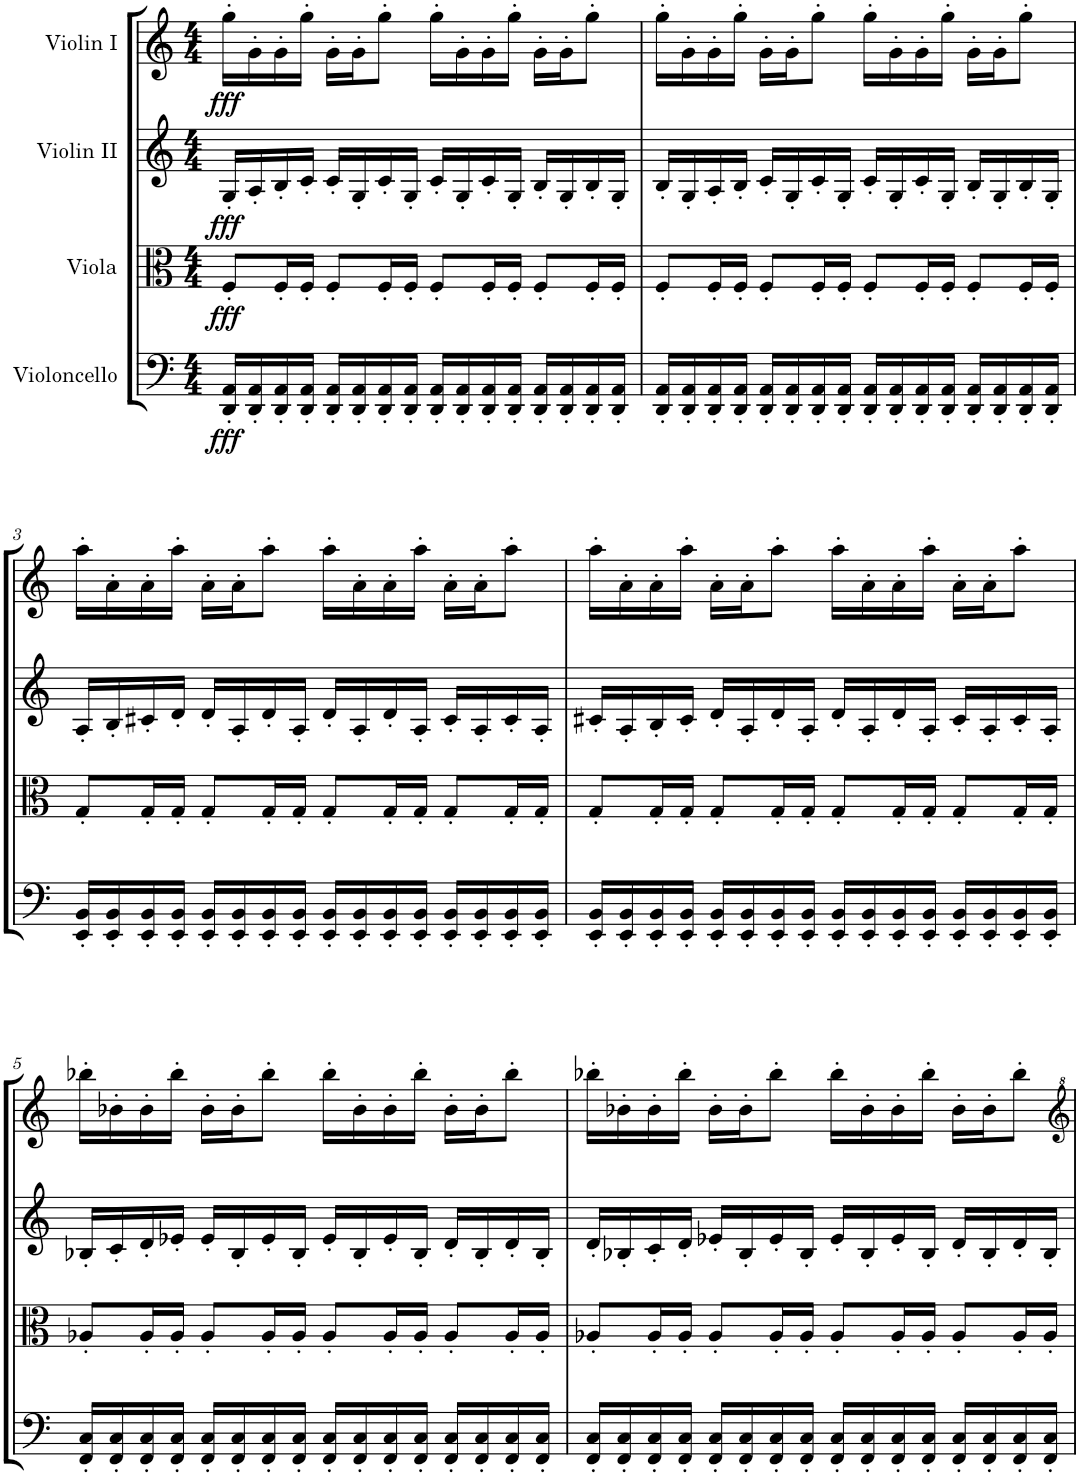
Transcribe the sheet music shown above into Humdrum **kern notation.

**kern	**dynam	**kern	**dynam	**kern	**dynam	**kern	**dynam
*part4	*part4	*part3	*part3	*part2	*part2	*part1	*part1
*staff4	*staff4	*staff3	*staff3	*staff2	*staff2	*staff1	*staff1
*I"Violoncello	*	*I"Viola	*	*I"Violin II	*	*I"Violin I	*
*I'Vc	*	*I'Vla	*	*I'Vln	*	*I'Vln	*
*clefF4	*	*clefC3	*	*clefG2	*	*clefG2	*
*k[]	*	*k[]	*	*k[]	*	*k[]	*
*M4/4	*	*M4/4	*	*M4/4	*	*M4/4	*
=1	=1	=1	=1	=1	=1	=1	=1
!	!LO:DY:b	!	!LO:DY:b	!	!LO:DY:b	!	!LO:DY:b
16DD/' 16AA/'LL	fff	8F'/L	fff	16G'/LL	fff	16gg'\LL	fff
16DD/' 16AA/'	.	.	.	16A'/	.	16g'\	.
16DD/' 16AA/'	.	16F'/L	.	16B'/	.	16g'\	.
16DD/' 16AA/'JJ	.	16F'/JJ	.	16c'/JJ	.	16gg'\JJ	.
16DD/' 16AA/'LL	.	8F'/L	.	16c'/LL	.	16g'\LL	.
16DD/' 16AA/'	.	.	.	16G'/	.	16g'\J	.
16DD/' 16AA/'	.	16F'/L	.	16c'/	.	8gg'\J	.
16DD/' 16AA/'JJ	.	16F'/JJ	.	16G'/JJ	.	.	.
16DD/' 16AA/'LL	.	8F'/L	.	16c'/LL	.	16gg'\LL	.
16DD/' 16AA/'	.	.	.	16G'/	.	16g'\	.
16DD/' 16AA/'	.	16F'/L	.	16c'/	.	16g'\	.
16DD/' 16AA/'JJ	.	16F'/JJ	.	16G'/JJ	.	16gg'\JJ	.
16DD/' 16AA/'LL	.	8F'/L	.	16B'/LL	.	16g'\LL	.
16DD/' 16AA/'	.	.	.	16G'/	.	16g'\J	.
16DD/' 16AA/'	.	16F'/L	.	16B'/	.	8gg'\J	.
16DD/' 16AA/'JJ	.	16F'/JJ	.	16G'/JJ	.	.	.
=2	=2	=2	=2	=2	=2	=2	=2
16DD/' 16AA/'LL	.	8F'/L	.	16B'/LL	.	16gg'\LL	.
16DD/' 16AA/'	.	.	.	16G'/	.	16g'\	.
16DD/' 16AA/'	.	16F'/L	.	16A'/	.	16g'\	.
16DD/' 16AA/'JJ	.	16F'/JJ	.	16B'/JJ	.	16gg'\JJ	.
16DD/' 16AA/'LL	.	8F'/L	.	16c'/LL	.	16g'\LL	.
16DD/' 16AA/'	.	.	.	16G'/	.	16g'\J	.
16DD/' 16AA/'	.	16F'/L	.	16c'/	.	8gg'\J	.
16DD/' 16AA/'JJ	.	16F'/JJ	.	16G'/JJ	.	.	.
16DD/' 16AA/'LL	.	8F'/L	.	16c'/LL	.	16gg'\LL	.
16DD/' 16AA/'	.	.	.	16G'/	.	16g'\	.
16DD/' 16AA/'	.	16F'/L	.	16c'/	.	16g'\	.
16DD/' 16AA/'JJ	.	16F'/JJ	.	16G'/JJ	.	16gg'\JJ	.
16DD/' 16AA/'LL	.	8F'/L	.	16B'/LL	.	16g'\LL	.
16DD/' 16AA/'	.	.	.	16G'/	.	16g'\J	.
16DD/' 16AA/'	.	16F'/L	.	16B'/	.	8gg'\J	.
16DD/' 16AA/'JJ	.	16F'/JJ	.	16G'/JJ	.	.	.
!!LO:LB:g=z
=3	=3	=3	=3	=3	=3	=3	=3
16EE/' 16BB/'LL	.	8G'/L	.	16A'/LL	.	16aa'\LL	.
16EE/' 16BB/'	.	.	.	16B'/	.	16a'\	.
16EE/' 16BB/'	.	16G'/L	.	16c#X'/	.	16a'\	.
16EE/' 16BB/'JJ	.	16G'/JJ	.	16d'/JJ	.	16aa'\JJ	.
16EE/' 16BB/'LL	.	8G'/L	.	16d'/LL	.	16a'\LL	.
16EE/' 16BB/'	.	.	.	16A'/	.	16a'\J	.
16EE/' 16BB/'	.	16G'/L	.	16d'/	.	8aa'\J	.
16EE/' 16BB/'JJ	.	16G'/JJ	.	16A'/JJ	.	.	.
16EE/' 16BB/'LL	.	8G'/L	.	16d'/LL	.	16aa'\LL	.
16EE/' 16BB/'	.	.	.	16A'/	.	16a'\	.
16EE/' 16BB/'	.	16G'/L	.	16d'/	.	16a'\	.
16EE/' 16BB/'JJ	.	16G'/JJ	.	16A'/JJ	.	16aa'\JJ	.
16EE/' 16BB/'LL	.	8G'/L	.	16c#'/LL	.	16a'\LL	.
16EE/' 16BB/'	.	.	.	16A'/	.	16a'\J	.
16EE/' 16BB/'	.	16G'/L	.	16c#'/	.	8aa'\J	.
16EE/' 16BB/'JJ	.	16G'/JJ	.	16A'/JJ	.	.	.
=4	=4	=4	=4	=4	=4	=4	=4
16EE/' 16BB/'LL	.	8G'/L	.	16c#X'/LL	.	16aa'\LL	.
16EE/' 16BB/'	.	.	.	16A'/	.	16a'\	.
16EE/' 16BB/'	.	16G'/L	.	16B'/	.	16a'\	.
16EE/' 16BB/'JJ	.	16G'/JJ	.	16c#'/JJ	.	16aa'\JJ	.
16EE/' 16BB/'LL	.	8G'/L	.	16d'/LL	.	16a'\LL	.
16EE/' 16BB/'	.	.	.	16A'/	.	16a'\J	.
16EE/' 16BB/'	.	16G'/L	.	16d'/	.	8aa'\J	.
16EE/' 16BB/'JJ	.	16G'/JJ	.	16A'/JJ	.	.	.
16EE/' 16BB/'LL	.	8G'/L	.	16d'/LL	.	16aa'\LL	.
16EE/' 16BB/'	.	.	.	16A'/	.	16a'\	.
16EE/' 16BB/'	.	16G'/L	.	16d'/	.	16a'\	.
16EE/' 16BB/'JJ	.	16G'/JJ	.	16A'/JJ	.	16aa'\JJ	.
16EE/' 16BB/'LL	.	8G'/L	.	16c#'/LL	.	16a'\LL	.
16EE/' 16BB/'	.	.	.	16A'/	.	16a'\J	.
16EE/' 16BB/'	.	16G'/L	.	16c#'/	.	8aa'\J	.
16EE/' 16BB/'JJ	.	16G'/JJ	.	16A'/JJ	.	.	.
!!LO:LB:g=z
=5	=5	=5	=5	=5	=5	=5	=5
16FF/' 16C/'LL	.	8A-X'/L	.	16B-X'/LL	.	16bb-X'\LL	.
16FF/' 16C/'	.	.	.	16c'/	.	16b-X'\	.
16FF/' 16C/'	.	16A-'/L	.	16d'/	.	16b-'\	.
16FF/' 16C/'JJ	.	16A-'/JJ	.	16e-X'/JJ	.	16bb-'\JJ	.
16FF/' 16C/'LL	.	8A-'/L	.	16e-'/LL	.	16b-'\LL	.
16FF/' 16C/'	.	.	.	16B-'/	.	16b-'\J	.
16FF/' 16C/'	.	16A-'/L	.	16e-'/	.	8bb-'\J	.
16FF/' 16C/'JJ	.	16A-'/JJ	.	16B-'/JJ	.	.	.
16FF/' 16C/'LL	.	8A-'/L	.	16e-'/LL	.	16bb-'\LL	.
16FF/' 16C/'	.	.	.	16B-'/	.	16b-'\	.
16FF/' 16C/'	.	16A-'/L	.	16e-'/	.	16b-'\	.
16FF/' 16C/'JJ	.	16A-'/JJ	.	16B-'/JJ	.	16bb-'\JJ	.
16FF/' 16C/'LL	.	8A-'/L	.	16d'/LL	.	16b-'\LL	.
16FF/' 16C/'	.	.	.	16B-'/	.	16b-'\J	.
16FF/' 16C/'	.	16A-'/L	.	16d'/	.	8bb-'\J	.
16FF/' 16C/'JJ	.	16A-'/JJ	.	16B-'/JJ	.	.	.
=6	=6	=6	=6	=6	=6	=6	=6
16FF/' 16C/'LL	.	8A-X'/L	.	16d'/LL	.	16bb-X'\LL	.
16FF/' 16C/'	.	.	.	16B-X'/	.	16b-X'\	.
16FF/' 16C/'	.	16A-'/L	.	16c'/	.	16b-'\	.
16FF/' 16C/'JJ	.	16A-'/JJ	.	16d'/JJ	.	16bb-'\JJ	.
16FF/' 16C/'LL	.	8A-'/L	.	16e-X'/LL	.	16b-'\LL	.
16FF/' 16C/'	.	.	.	16B-'/	.	16b-'\J	.
16FF/' 16C/'	.	16A-'/L	.	16e-'/	.	8bb-'\J	.
16FF/' 16C/'JJ	.	16A-'/JJ	.	16B-'/JJ	.	.	.
16FF/' 16C/'LL	.	8A-'/L	.	16e-'/LL	.	16bb-'\LL	.
16FF/' 16C/'	.	.	.	16B-'/	.	16b-'\	.
16FF/' 16C/'	.	16A-'/L	.	16e-'/	.	16b-'\	.
16FF/' 16C/'JJ	.	16A-'/JJ	.	16B-'/JJ	.	16bb-'\JJ	.
16FF/' 16C/'LL	.	8A-'/L	.	16d'/LL	.	16b-'\LL	.
16FF/' 16C/'	.	.	.	16B-'/	.	16b-'\J	.
16FF/' 16C/'	.	16A-'/L	.	16d'/	.	8bb-'\J	.
16FF/' 16C/'JJ	.	16A-'/JJ	.	16B-'/JJ	.	.	.
=	=	=	=	=	=	=	=
*-	*-	*-	*-	*-	*-	*-	*-
